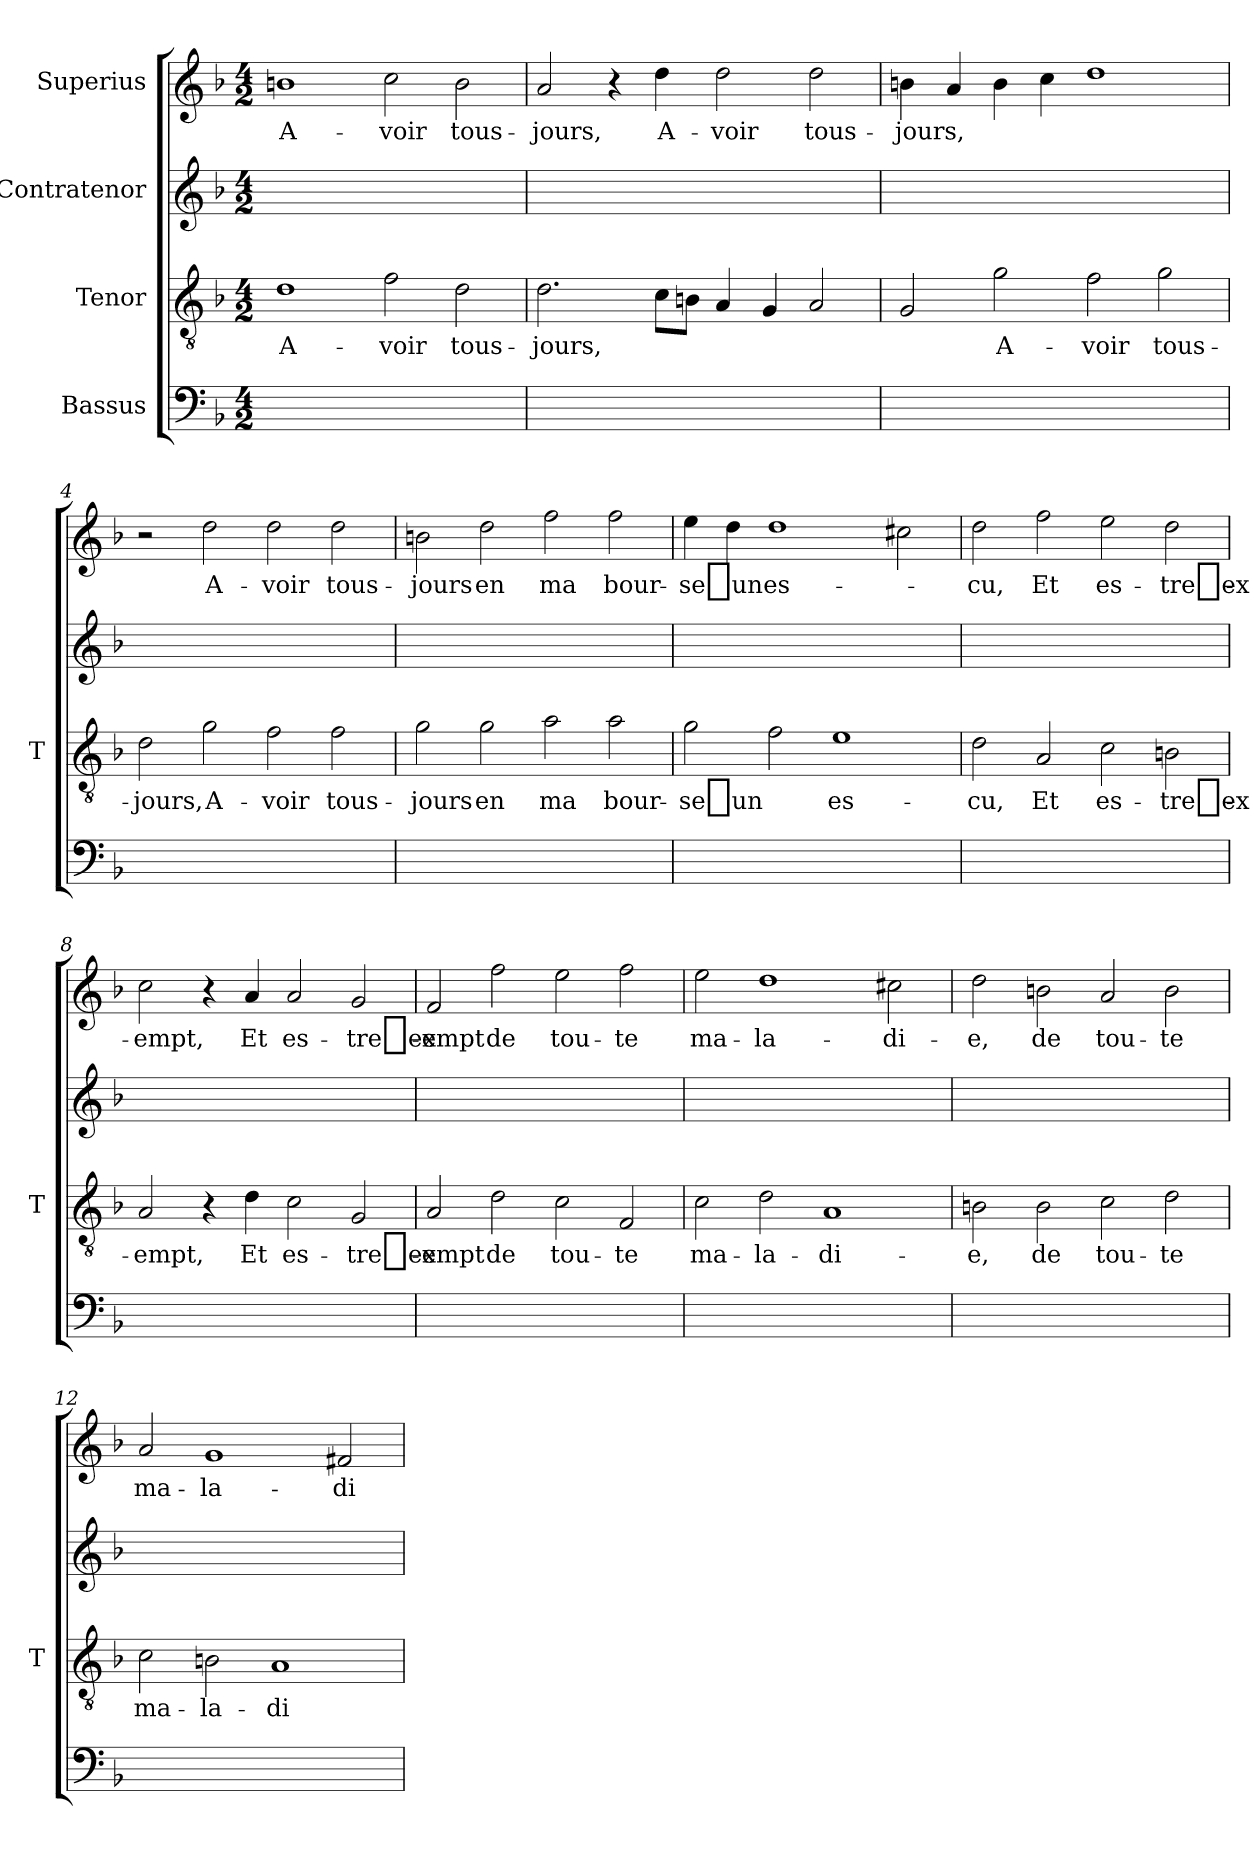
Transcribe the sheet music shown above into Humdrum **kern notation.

**kern	**kern	**text	**kern	**kern	**text
*part4	*part3	*part3	*part2	*part1	*part1
*staff4	*staff3	*staff3	*staff2	*staff1	*staff1
*I"Bassus	*I"Tenor	*	*I"Contratenor	*I"Superius	*
*	*I'T	*	*	*	*
*clefF4	*clefGv2	*	*clefG2	*clefG2	*
*k[b-]	*k[b-]	*	*k[b-]	*k[b-]	*
*M4/2	*M4/2	*	*M4/2	*M4/2	*
=1	=1	=1	=1	=1	=1
0ryy	1d	A-	0ryy	1b	A-
.	2f	-voir	.	2cc	-voir
.	2d	tous-	.	2b	tous-
=2	=2	=2	=2	=2	=2
0ryy	2.d	-jours,	0ryy	2a	-jours,
.	.	.	.	4r	.
.	8cL	.	.	4dd	A-
.	8BnJ	.	.	.	.
.	4A	.	.	2dd	-voir
.	4G	.	.	.	.
.	2A	.	.	2dd	tous-
=3	=3	=3	=3	=3	=3
0ryy	2G	.	0ryy	4b	-jours,
.	.	.	.	4a	.
.	2g	A-	.	4b	.
.	.	.	.	4cc	.
.	2f	-voir	.	1dd	.
.	2g	tous-	.	.	.
=4	=4	=4	=4	=4	=4
0ryy	2d	-jours,	0ryy	2r	.
.	2g	A-	.	2dd	A-
.	2f	-voir	.	2dd	-voir
.	2f	tous-	.	2dd	tous-
=5	=5	=5	=5	=5	=5
0ryy	2g	-jours	0ryy	2b	-jours
.	2g	-en	.	2dd	-en
.	2a	-ma	.	2ff	-ma
.	2a	bour-	.	2ff	bour-
=6	=6	=6	=6	=6	=6
0ryy	2g	-se_un	0ryy	4ee	-se_un
.	.	.	.	4dd	.
.	2f	.	.	1dd	es-
.	1e	es-	.	.	.
.	.	.	.	2cc#X	.
=7	=7	=7	=7	=7	=7
0ryy	2d	-cu,	0ryy	2dd	-cu,
.	2A	-Et	.	2ff	-Et
.	2c	es-	.	2ee	es-
.	2Bn	tre_ex-	.	2dd	tre_ex-
=8	=8	=8	=8	=8	=8
0ryy	2A	-empt,	0ryy	2cc	-empt,
.	4r	.	.	4r	.
.	4d	-Et	.	4a	-Et
.	2c	es-	.	2a	es-
.	2G	tre_ex-	.	2g	tre_ex-
=9	=9	=9	=9	=9	=9
0ryy	2A	-empt	0ryy	2f	-empt
.	2d	-de	.	2ff	-de
.	2c	tou-	.	2ee	tou-
.	2F	-te	.	2ff	-te
=10	=10	=10	=10	=10	=10
0ryy	2c	ma-	0ryy	2ee	ma-
.	2d	la-	.	1dd	la-
.	1A	di-	.	.	.
.	.	.	.	2cc#X	di-
=11	=11	=11	=11	=11	=11
0ryy	2Bn	-e,	0ryy	2dd	-e,
.	2B	-de	.	2b	-de
.	2c	tou-	.	2a	tou-
.	2d	-te	.	2b	-te
=12	=12	=12	=12	=12	=12
0ryy	2c	ma-	0ryy	2a	ma-
.	2Bn	la-	.	1g	la-
.	1A	di-	.	.	.
.	.	.	.	2f#X	di-
=	=	=	=	=	=
*-	*-	*-	*-	*-	*-
